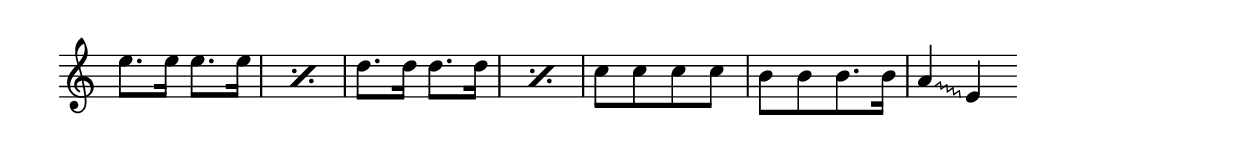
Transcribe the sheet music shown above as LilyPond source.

\version "2.4"
\paper{ linewidth=15\cm leftmargin=3\cm rightmargin=3\cm indent=0\mm }

% Figure 10

\book {

 \score {
  \new Staff \with { \remove "Time_signature_engraver" }
  \relative c'' {
   \clef treble
   \time 2/4
   \override Glissando  #'style = #'zigzag
   \repeat "percent" 2 { e8. e16 e8. e16 } |
   \repeat "percent" 2 { d8. d16 d8. d16 } |
   c8[ c8 c8 c8] | b8[ b8 b8. b16] | a4 \glissando e4 \bar ""
  }
 }

 \score {
  \new Staff \with { \remove "Time_signature_engraver" }
  \relative c'' {
   \clef treble
   \time 2/4
   \override Glissando  #'style = #'zigzag
   e8. e16 e8. e16 | e8. e16 e8. e16 |
   d8. d16 d8. d16 | d8. d16 d8. d16 |
   c8[ c8 c8 c8] | b8[ b8 b8. b16] | \times 2/5 {a 8 as g ges f} e4 \bar ""
  }
  \midi { \tempo 4=88 }
 }

}

